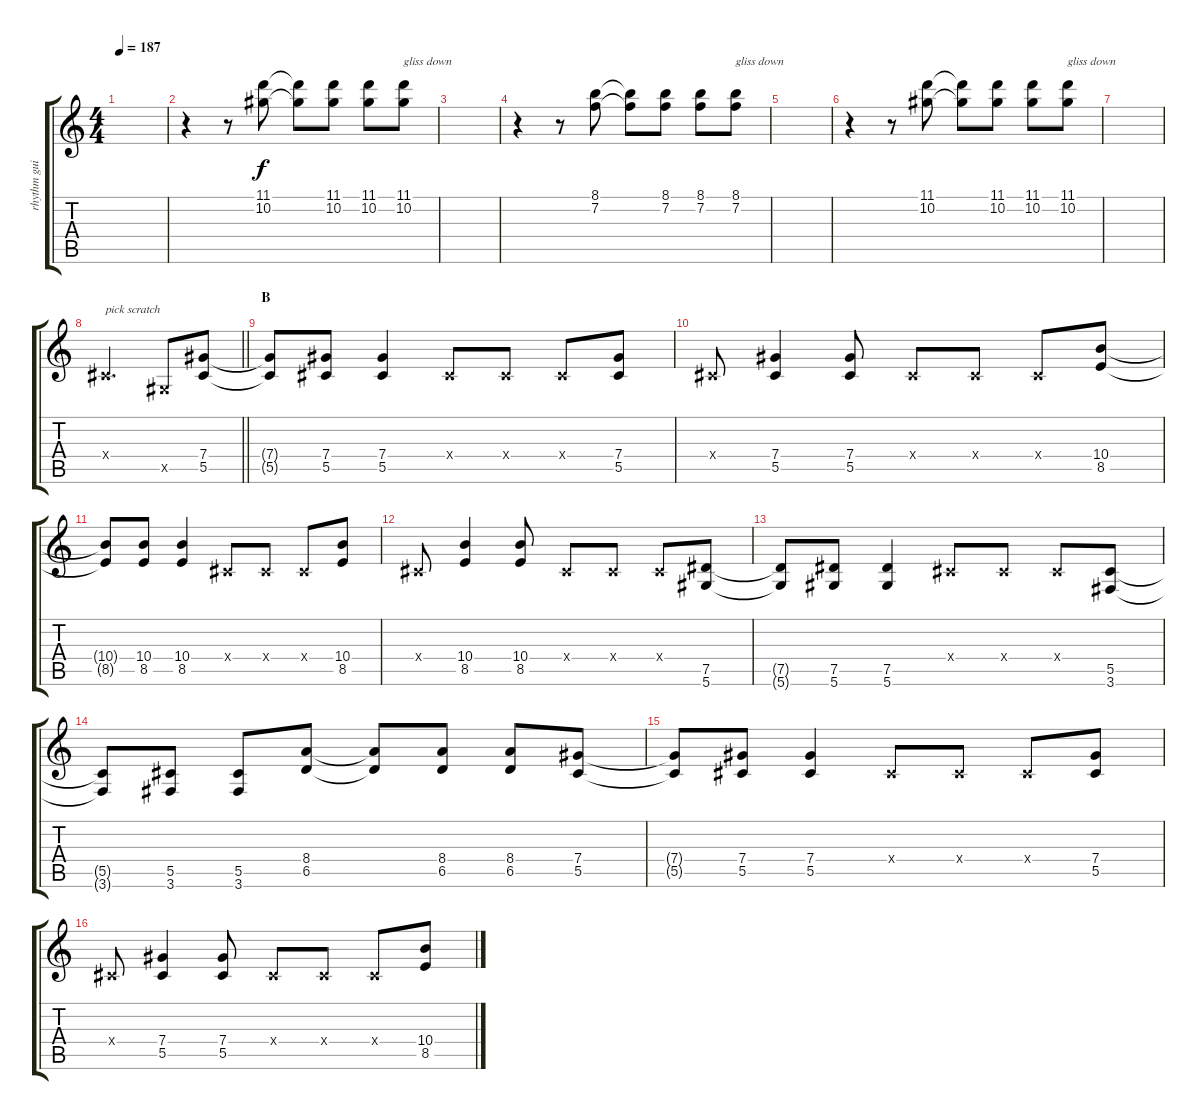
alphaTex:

\track ("rhythm guitar" "rhythm gui") {instrument distortionguitar}
\staff {score tabs}
\tuning (Eb4 Bb3 Gb3 Db3 Ab2 Eb2) {hide}
\ts (4 4)
\tempo 187
\clef g2
\ks c
|
r.4 r.8 (11.1 10.2).8 (11.1{t} 10.2{t}).8 (11.1 10.2).8 (11.1 10.2).8 (11.1 10.2).8{txt "gliss down"} |
|
r.4 r.8 (8.1 7.2).8 (8.1{t} 7.2{t}).8 (8.1 7.2).8 (8.1 7.2).8 (8.1 7.2).8{txt "gliss down"} |
|
r.4 r.8 (11.1 10.2).8 (11.1{t} 10.2{t}).8 (11.1 10.2).8 (11.1 10.2).8 (11.1 10.2).8{txt "gliss down"} |
|
\barLineRight lightlight
0.4{x}.2{d txt "pick scratch"} 0.5{x}.8 (7.4 5.5).8 |
\section ("" "B")
(7.4{t} 5.5{t}).8 (7.4 5.5).8 (7.4 5.5).4 0.4{x}.8 0.4{x}.8 0.4{x}.8 (7.4 5.5).8 |
0.4{x}.8 (7.4 5.5).4 (7.4 5.5).8 0.4{x}.8 0.4{x}.8 0.4{x}.8 (10.4 8.5).8 |
(10.4{t} 8.5{t}).8 (10.4 8.5).8 (10.4 8.5).4 0.4{x}.8 0.4{x}.8 0.4{x}.8 (10.4 8.5).8 |
0.4{x}.8 (10.4 8.5).4 (10.4 8.5).8 0.4{x}.8 0.4{x}.8 0.4{x}.8 (7.5 5.6).8 |
(7.5{t} 5.6{t}).8 (7.5 5.6).8 (7.5 5.6).4 0.4{x}.8 0.4{x}.8 0.4{x}.8 (5.5 3.6).8 |
(5.5{t} 3.6{t}).8 (5.5 3.6).8 (5.5 3.6).8 (8.4 6.5).8 (8.4{t} 6.5{t}).8 (8.4 6.5).8 (8.4 6.5).8 (7.4 5.5).8 |
(7.4{t} 5.5{t}).8 (7.4 5.5).8 (7.4 5.5).4 0.4{x}.8 0.4{x}.8 0.4{x}.8 (7.4 5.5).8 |
0.4{x}.8 (7.4 5.5).4 (7.4 5.5).8 0.4{x}.8 0.4{x}.8 0.4{x}.8 (10.4 8.5).8
